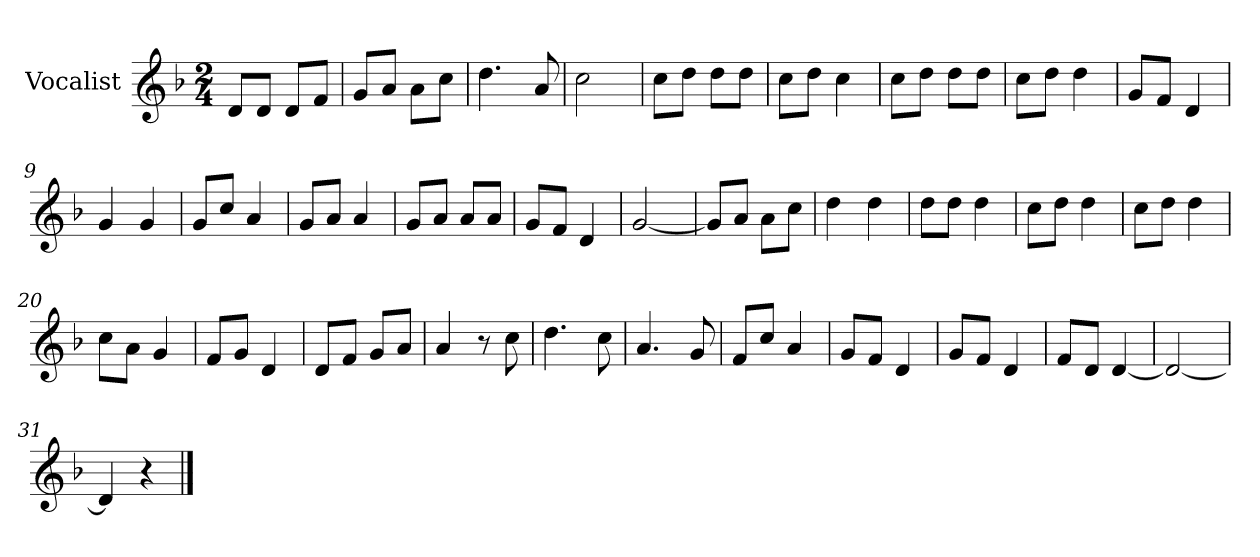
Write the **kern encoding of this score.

**kern
*part1
*staff1
*I"Vocalist
*k[b-]
*F:
*M2/4
=
8dL
8dJ
8dL
8fJ
=1
8gL
8aJ
8aL
8ccJ
=2
4.dd
8a
=3
2cc
=4
8ccL
8ddJ
8ddL
8ddJ
=5
8ccL
8ddJ
4cc
=6
8ccL
8ddJ
8ddL
8ddJ
=7
8ccL
8ddJ
4dd
=8
8gL
8fJ
4d
=9
4g
4g
=10
8gL
8ccJ
4a
=11
8gL
8aJ
4a
=12
8gL
8aJ
8aL
8aJ
=13
8gL
8fJ
4d
=14
[2g
=15
8gL]
8aJ
8aL
8ccJ
=16
4dd
4dd
=17
8ddL
8ddJ
4dd
=18
8ccL
8ddJ
4dd
=19
8ccL
8ddJ
4dd
=20
8ccL
8aJ
4g
=21
8fL
8gJ
4d
=22
8dL
8fJ
8gL
8aJ
=23
4a
8r
8cc
=24
4.dd
8cc
=25
4.a
8g
=26
8fL
8ccJ
4a
=27
8gL
8fJ
4d
=28
8gL
8fJ
4d
=29
8fL
8dJ
[4d
=30
2d_
=31
4d]
4r
==
*-
